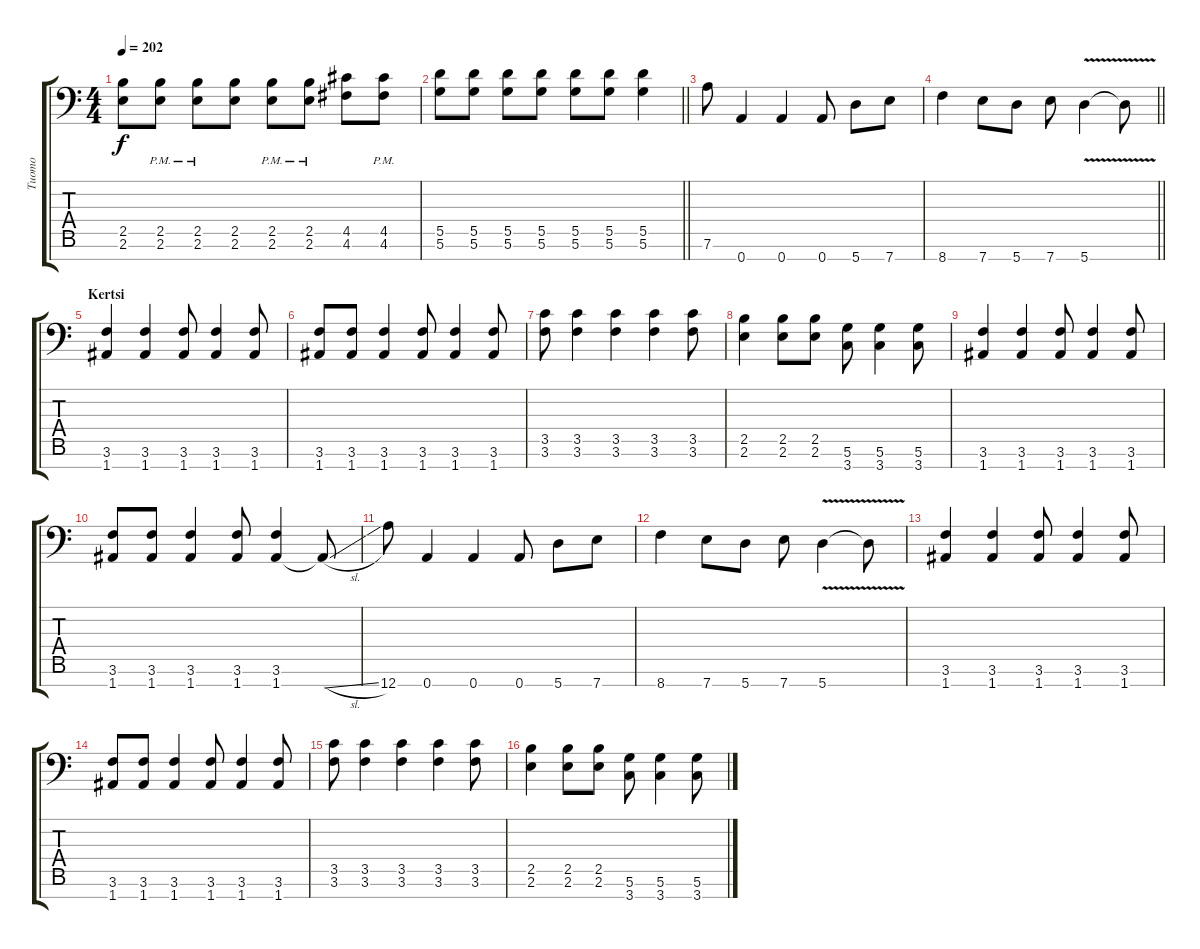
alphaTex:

\track ("Tuomo" "Tuomo") {instrument distortionguitar}
\staff {score tabs}
\tuning (E4 B3 G3 D3 A2 D2 A1) {hide}
\ts (4 4)
\tempo 202
\clef f4
\ks c
(2.5 2.6).8{dy f} (2.5{pm} 2.6{pm}).8 (2.5{pm} 2.6{pm}).8 (2.5 2.6).8 (2.5{pm} 2.6{pm}).8 (2.5{pm} 2.6{pm}).8 (4.5 4.6).8 (4.5{pm} 4.6{pm}).8 |
\barLineRight lightlight
(5.5 5.6).8 (5.5 5.6).8 (5.5 5.6).8 (5.5 5.6).8 (5.5 5.6).8 (5.5 5.6).8 (5.5 5.6).4 |
\section ("" "")
7.6.8 0.7.4 0.7.4 0.7.8 5.7.8 7.7.8 |
\barLineRight lightlight
8.7.4 7.7.8 5.7.8 7.7.8 5.7{v}.4 5.7{t}.8 |
\section ("" "Kertsi")
(3.6 1.7).4 (3.6 1.7).4 (3.6 1.7).8 (3.6 1.7).4 (3.6 1.7).8 |
(3.6 1.7).8 (3.6 1.7).8 (3.6 1.7).4 (3.6 1.7).8 (3.6 1.7).4 (3.6 1.7).8 |
(3.5 3.6).8 (3.5 3.6).4 (3.5 3.6).4 (3.5 3.6).4 (3.5 3.6).8 |
(2.5 2.6).4 (2.5 2.6).8 (2.5 2.6).8 (5.6 3.7).8 (5.6 3.7).4 (5.6 3.7).8 |
(3.6 1.7).4 (3.6 1.7).4 (3.6 1.7).8 (3.6 1.7).4 (3.6 1.7).8 |
(3.6 1.7).8 (3.6 1.7).8 (3.6 1.7).4 (3.6 1.7).8 (3.6 1.7).4 1.7{sl t}.8 |
12.7.8 0.7.4 0.7.4 0.7.8 5.7.8 7.7.8 |
8.7.4 7.7.8 5.7.8 7.7.8 5.7{v}.4 5.7{t}.8 |
(3.6 1.7).4 (3.6 1.7).4 (3.6 1.7).8 (3.6 1.7).4 (3.6 1.7).8 |
(3.6 1.7).8 (3.6 1.7).8 (3.6 1.7).4 (3.6 1.7).8 (3.6 1.7).4 (3.6 1.7).8 |
(3.5 3.6).8 (3.5 3.6).4 (3.5 3.6).4 (3.5 3.6).4 (3.5 3.6).8 |
(2.5 2.6).4 (2.5 2.6).8 (2.5 2.6).8 (5.6 3.7).8 (5.6 3.7).4 (5.6 3.7).8
